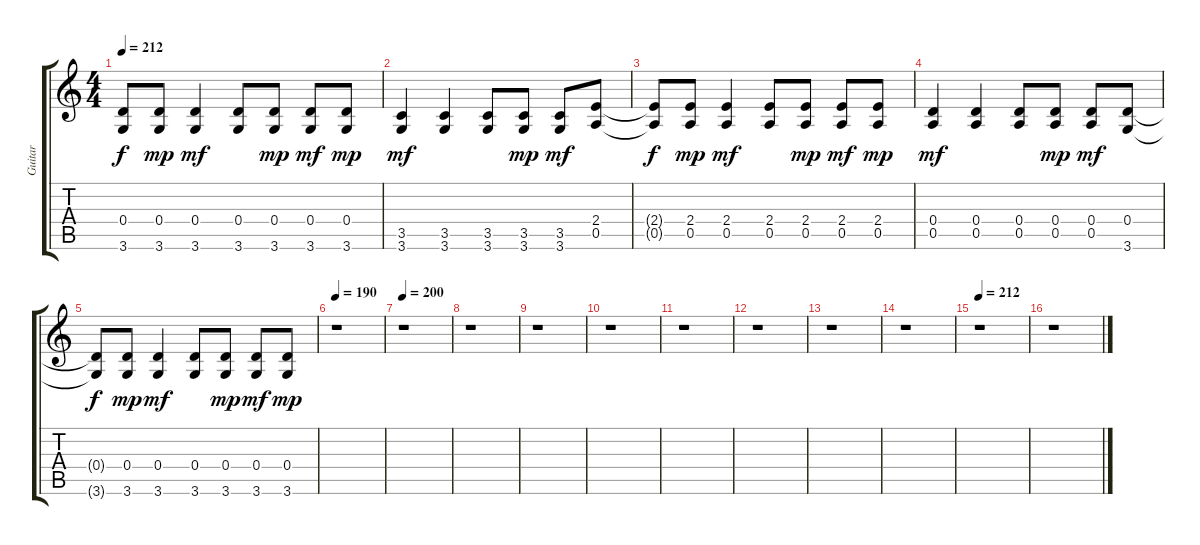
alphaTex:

\track ("Guitar" "Guitar") {instrument overdrivenguitar}
\staff {score tabs}
\tuning (E4 B3 G3 D3 A2 E2) {hide}
\ts (4 4)
\tempo 212
\clef g2
\ks c
(0.4{t} 3.6{t}).8{dy f} (0.4 3.6).8{dy mp} (0.4 3.6).4{dy mf} (0.4 3.6).8 (0.4 3.6).8{dy mp} (0.4 3.6).8{dy mf} (0.4 3.6).8{dy mp} |
(3.5 3.6).4{dy mf} (3.5 3.6).4 (3.5 3.6).8 (3.5 3.6).8{dy mp} (3.5 3.6).8{dy mf} (2.4 0.5).8 |
(2.4{t} 0.5{t}).8{dy f} (2.4 0.5).8{dy mp} (2.4 0.5).4{dy mf} (2.4 0.5).8 (2.4 0.5).8{dy mp} (2.4 0.5).8{dy mf} (2.4 0.5).8{dy mp} |
(0.4 0.5).4{dy mf} (0.4 0.5).4 (0.4 0.5).8 (0.4 0.5).8{dy mp} (0.4 0.5).8{dy mf} (0.4 3.6).8 |
(0.4{t} 3.6{t}).8{dy f} (0.4 3.6).8{dy mp} (0.4 3.6).4{dy mf} (0.4 3.6).8 (0.4 3.6).8{dy mp} (0.4 3.6).8{dy mf} (0.4 3.6).8{dy mp} |
\tempo 190
r.1 |
\tempo 200
r.1 |
r.1 |
r.1 |
r.1 |
r.1 |
r.1 |
r.1 |
r.1 |
\tempo 212
r.1 |
r.1
